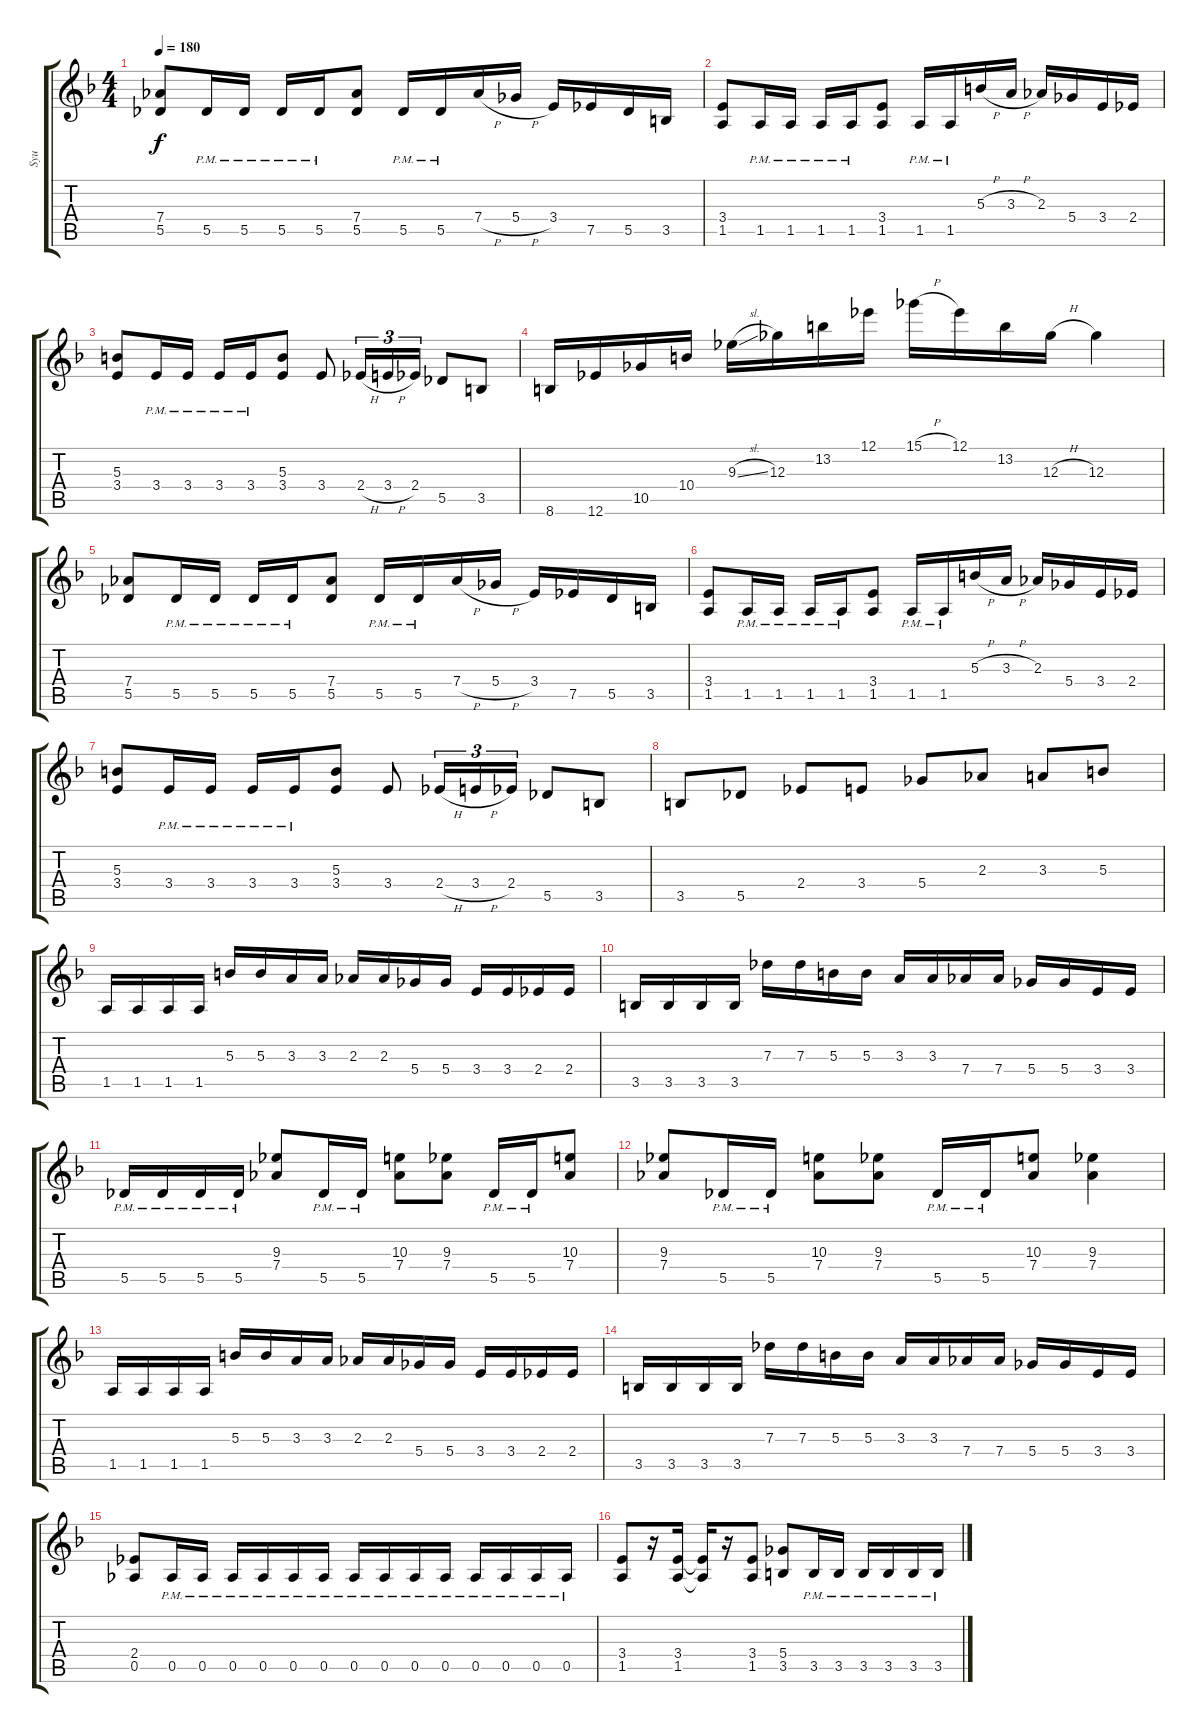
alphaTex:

\track ("Syu" "Syu") {instrument distortionguitar}
\staff {score tabs}
\tuning (Eb4 Bb3 Gb3 Db3 Ab2 Eb2) {hide}
\ts (4 4)
\tempo 180
\clef g2
\ks f
(7.4 5.5).8{dy f} 5.5{pm}.16 5.5{pm}.16 5.5{pm}.16 5.5{pm}.16 (7.4 5.5).8 5.5{pm}.16 5.5{pm}.16 7.4{h}.16 5.4{h}.16 3.4.16 7.5.16 5.5.16 3.5.16 |
(3.4 1.5).8 1.5{pm}.16 1.5{pm}.16 1.5{pm}.16 1.5{pm}.16 (3.4 1.5).8 1.5{pm}.16 1.5{pm}.16 5.3{h}.16 3.3{h}.16 2.3.16 5.4.16 3.4.16 2.4.16 |
(5.3 3.4).8 3.4{pm}.16 3.4{pm}.16 3.4{pm}.16 3.4{pm}.16 (5.3 3.4).8 3.4.8 2.4{h}.16{tu (3 2)} 3.4{h}.16{tu (3 2)} 2.4.16{tu (3 2)} 5.5.8 3.5.8 |
8.6.16 12.6.16 10.5.16 10.4.16 9.3{sl}.16 12.3.16 13.2.16 12.1.16 15.1{h}.16 12.1.16 13.2.16 12.3{h}.16 12.3.4 |
(7.4 5.5).8 5.5{pm}.16 5.5{pm}.16 5.5{pm}.16 5.5{pm}.16 (7.4 5.5).8 5.5{pm}.16 5.5{pm}.16 7.4{h}.16 5.4{h}.16 3.4.16 7.5.16 5.5.16 3.5.16 |
(3.4 1.5).8 1.5{pm}.16 1.5{pm}.16 1.5{pm}.16 1.5{pm}.16 (3.4 1.5).8 1.5{pm}.16 1.5{pm}.16 5.3{h}.16 3.3{h}.16 2.3.16 5.4.16 3.4.16 2.4.16 |
(5.3 3.4).8 3.4{pm}.16 3.4{pm}.16 3.4{pm}.16 3.4{pm}.16 (5.3 3.4).8 3.4.8 2.4{h}.16{tu (3 2)} 3.4{h}.16{tu (3 2)} 2.4.16{tu (3 2)} 5.5.8 3.5.8 |
3.5.8 5.5.8 2.4.8 3.4.8 5.4.8 2.3.8 3.3.8 5.3.8 |
1.5.16 1.5.16 1.5.16 1.5.16 5.3.16 5.3.16 3.3.16 3.3.16 2.3.16 2.3.16 5.4.16 5.4.16 3.4.16 3.4.16 2.4.16 2.4.16 |
3.5.16 3.5.16 3.5.16 3.5.16 7.3.16 7.3.16 5.3.16 5.3.16 3.3.16 3.3.16 7.4.16 7.4.16 5.4.16 5.4.16 3.4.16 3.4.16 |
5.5{pm}.16 5.5{pm}.16 5.5{pm}.16 5.5{pm}.16 (9.3 7.4).8 5.5{pm}.16 5.5{pm}.16 (10.3 7.4).8 (9.3 7.4).8 5.5{pm}.16 5.5{pm}.16 (10.3 7.4).8 |
(9.3 7.4).8 5.5{pm}.16 5.5{pm}.16 (10.3 7.4).8 (9.3 7.4).8 5.5{pm}.16 5.5{pm}.16 (10.3 7.4).8 (9.3 7.4).4 |
1.5.16 1.5.16 1.5.16 1.5.16 5.3.16 5.3.16 3.3.16 3.3.16 2.3.16 2.3.16 5.4.16 5.4.16 3.4.16 3.4.16 2.4.16 2.4.16 |
3.5.16 3.5.16 3.5.16 3.5.16 7.3.16 7.3.16 5.3.16 5.3.16 3.3.16 3.3.16 7.4.16 7.4.16 5.4.16 5.4.16 3.4.16 3.4.16 |
(2.4 0.5).8 0.5{pm}.16 0.5{pm}.16 0.5{pm}.16 0.5{pm}.16 0.5{pm}.16 0.5{pm}.16 0.5{pm}.16 0.5{pm}.16 0.5{pm}.16 0.5{pm}.16 0.5{pm}.16 0.5{pm}.16 0.5{pm}.16 0.5{pm}.16 |
(3.4 1.5).8 r.16 (3.4 1.5).16 (3.4{t} 1.5{t}).16 r.16 (3.4 1.5).8 (5.4 3.5).8 3.5{pm}.16 3.5{pm}.16 3.5{pm}.16 3.5{pm}.16 3.5{pm}.16 3.5{pm}.16
